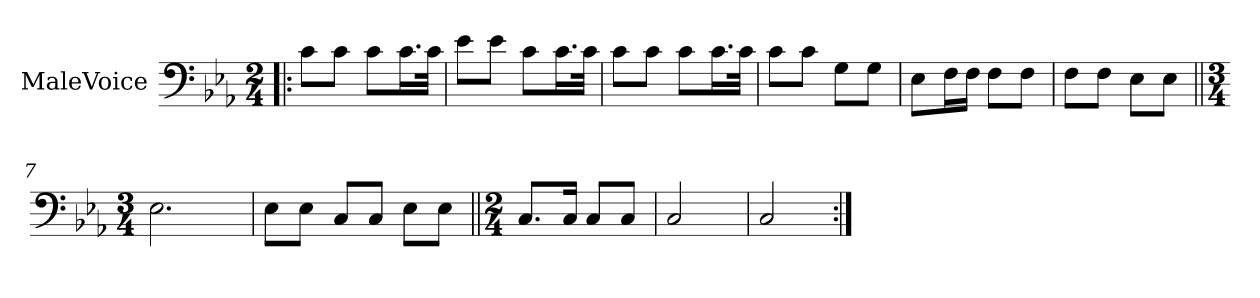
**kern
*part1
*staff1
*I"MaleVoice
*clefF4
*k[b-e-a-]
*M2/4
*MM66
=1!|:
8c\L
8c\J
8c\L
16.c\L
32c\JJk
=2
8e-\L
8e-\J
8c\L
16.c\L
32c\JJk
=3
8c\L
8c\J
8c\L
16.c\L
32c\JJk
=4
8c\L
8c\J
8G\L
8G\J
=5
8E-\L
16F\L
16F\JJ
8F\L
8F\J
=6
8F\L
8F\J
8E-\L
8E-\J
=7||
*M3/4
2.E-
=8
8E-\L
8E-\J
8C/L
8C/J
8E-\L
8E-\J
=9||
*M2/4
8.C/L
16C/Jk
8C/L
8C/J
=10
2C
=11
2C
=:|!
*-
